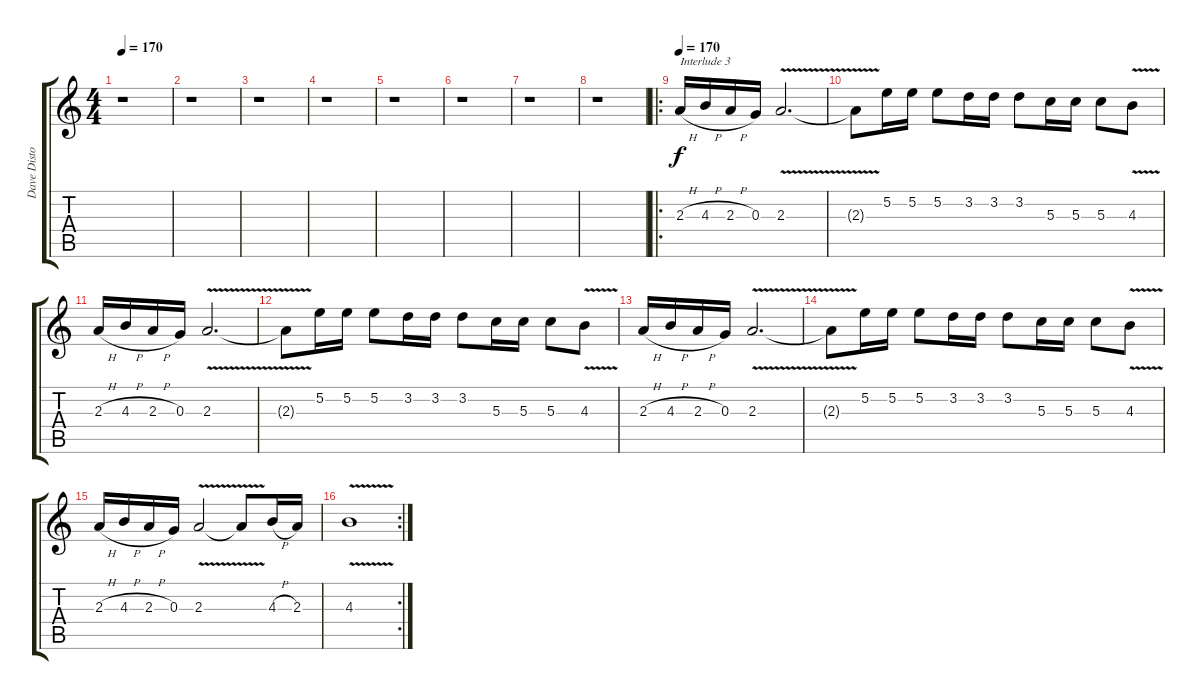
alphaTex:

\track ("Dave Distortion" "Dave Disto") {instrument distortionguitar}
\staff {score tabs}
\tuning (E4 B3 G3 D3 A2 E2) {hide}
\ts (4 4)
\tempo 170
\clef g2
\ks c
r.1{dy f} |
r.1 |
r.1 |
r.1 |
r.1 |
r.1 |
r.1 |
r.1 |
\ro
\tempo 170
2.3{h}.16{txt "Interlude 3"} 4.3{h}.16 2.3{h}.16 0.3.16 2.3{v}.2{d} |
2.3{t}.8 5.2.16 5.2.16 5.2.8 3.2.16 3.2.16 3.2.8 5.3.16 5.3.16 5.3.8 4.3{v}.8 |
2.3{h}.16 4.3{h}.16 2.3{h}.16 0.3.16 2.3{v}.2{d} |
2.3{t}.8 5.2.16 5.2.16 5.2.8 3.2.16 3.2.16 3.2.8 5.3.16 5.3.16 5.3.8 4.3{v}.8 |
2.3{h}.16 4.3{h}.16 2.3{h}.16 0.3.16 2.3{v}.2{d} |
2.3{t}.8 5.2.16 5.2.16 5.2.8 3.2.16 3.2.16 3.2.8 5.3.16 5.3.16 5.3.8 4.3{v}.8 |
2.3{h}.16 4.3{h}.16 2.3{h}.16 0.3.16 2.3{v}.2 2.3{t}.8 4.3{h}.16 2.3.16 |
\rc 2
4.3{v}.1
